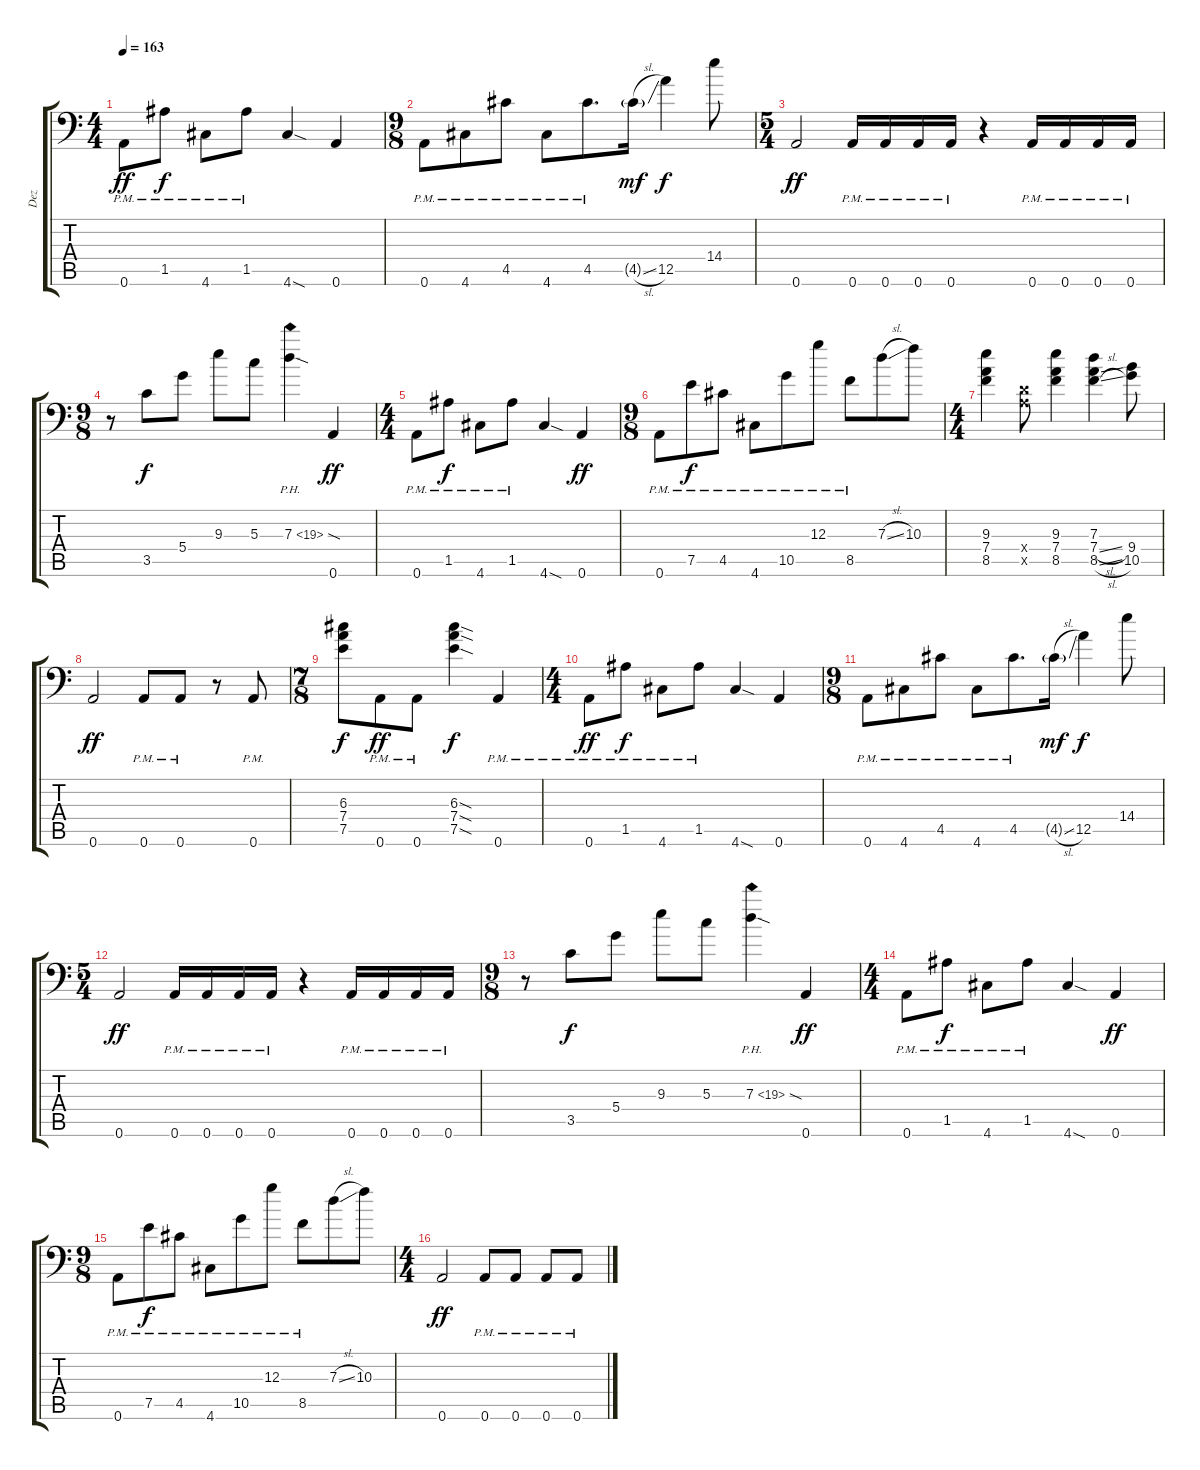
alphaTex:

\track ("Dez" "Dez") {instrument overdrivenguitar}
\staff {score tabs}
\tuning (E4 B3 G3 D3 A2 A1) {hide}
\ts (4 4)
\tempo 163
\clef f4
\ks c
0.6{pm}.8{dy ff} 1.5{pm}.8{dy f} 4.6{pm}.8 1.5{pm}.8 4.6{sod}.4 0.6.4 |
\ts (9 8)
0.6{pm}.8 4.6{pm}.8 4.5{pm}.8 4.6{pm}.8 4.5{pm}.8{d} 4.5{sl g}.16{dy mf} 12.5.4{dy f} 14.4.8 |
\ts (5 4)
0.6.2{dy ff} 0.6{pm}.16 0.6{pm}.16 0.6{pm}.16 0.6{pm}.16 r.4 0.6{pm}.16 0.6{pm}.16 0.6{pm}.16 0.6{pm}.16 |
\ts (9 8)
r.8 3.5.8{dy f} 5.4.8 9.3.8 5.3.8 7.3{ph 12 sod}.4 0.6.4{dy ff} |
\ts (4 4)
0.6{pm}.8 1.5{pm}.8{dy f} 4.6{pm}.8 1.5{pm}.8 4.6{sod}.4 0.6.4{dy ff} |
\ts (9 8)
0.6{pm}.8 7.5{pm}.8{dy f} 4.5{pm}.8 4.6{pm}.8 10.5{pm}.8 12.3{pm}.8 8.5{pm}.8 7.3{sl}.8 10.3.8 |
\ts (4 4)
(9.3 7.4 8.5).4 (0.4{x} 0.5{x}).8 (9.3 7.4 8.5).4 (7.3 7.4{sl} 8.5{sl}).4 (9.4 10.5).8 |
0.6.2{dy ff} 0.6{pm}.8 0.6{pm}.8 r.8 0.6{pm}.8 |
\ts (7 8)
(6.3 7.4 7.5).8{dy f} 0.6{pm}.8{dy ff} 0.6{pm}.8 (6.3{sod} 7.4{sod} 7.5{sod}).4{dy f} 0.6{pm}.4 |
\ts (4 4)
0.6{pm}.8{dy ff} 1.5{pm}.8{dy f} 4.6{pm}.8 1.5{pm}.8 4.6{sod}.4 0.6.4 |
\ts (9 8)
0.6{pm}.8 4.6{pm}.8 4.5{pm}.8 4.6{pm}.8 4.5{pm}.8{d} 4.5{sl g}.16{dy mf} 12.5.4{dy f} 14.4.8 |
\ts (5 4)
0.6.2{dy ff} 0.6{pm}.16 0.6{pm}.16 0.6{pm}.16 0.6{pm}.16 r.4 0.6{pm}.16 0.6{pm}.16 0.6{pm}.16 0.6{pm}.16 |
\ts (9 8)
r.8 3.5.8{dy f} 5.4.8 9.3.8 5.3.8 7.3{ph 12 sod}.4 0.6.4{dy ff} |
\ts (4 4)
0.6{pm}.8 1.5{pm}.8{dy f} 4.6{pm}.8 1.5{pm}.8 4.6{sod}.4 0.6.4{dy ff} |
\ts (9 8)
0.6{pm}.8 7.5{pm}.8{dy f} 4.5{pm}.8 4.6{pm}.8 10.5{pm}.8 12.3{pm}.8 8.5{pm}.8 7.3{sl}.8 10.3.8 |
\ts (4 4)
0.6.2{dy ff} 0.6{pm}.8 0.6{pm}.8 0.6{pm}.8 0.6{pm}.8
